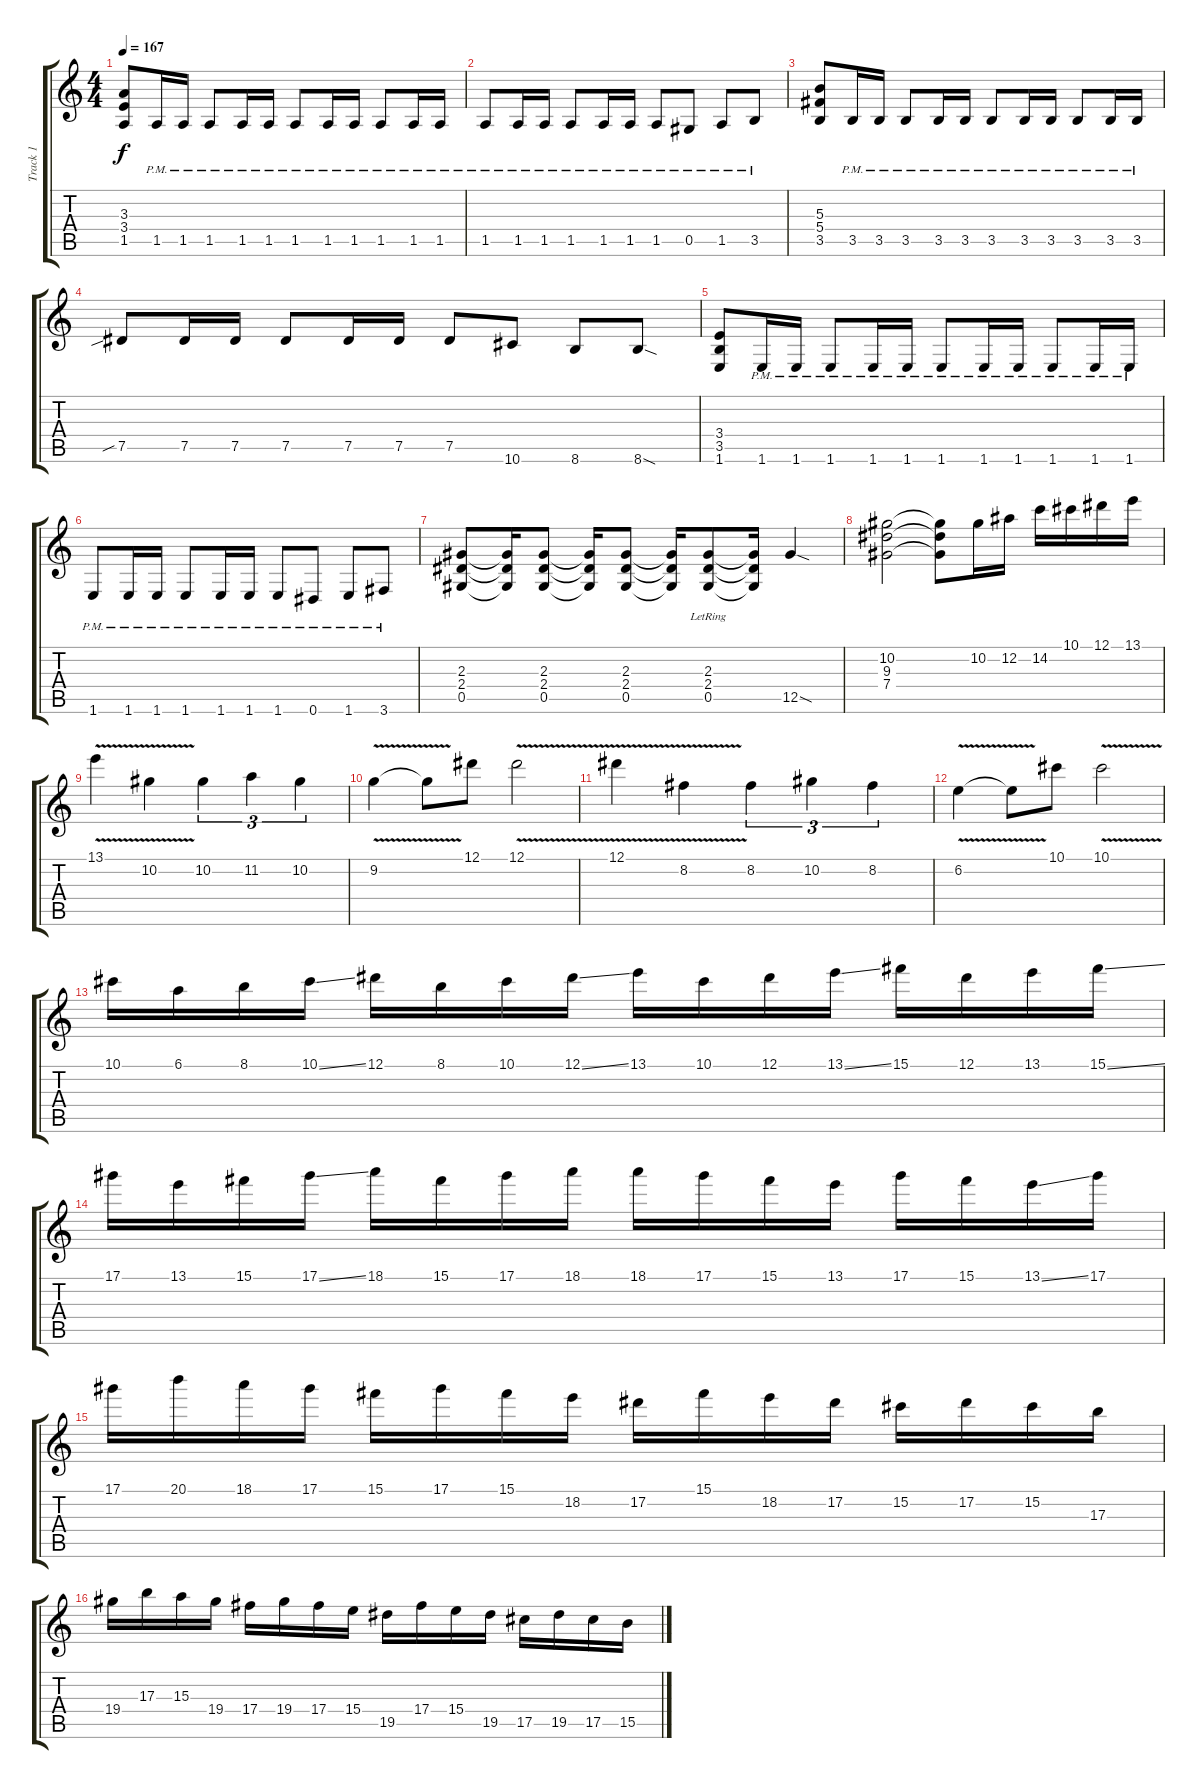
\track ("Track 1" "Track 1") {instrument distortionguitar}
\staff {score tabs}
\tuning (Eb4 Bb3 Gb3 Db3 Ab2 Eb2) {hide}
\ts (4 4)
\tempo 167
\clef g2
\ks c
(3.3 3.4 1.5).8{dy f} 1.5{pm}.16 1.5{pm}.16 1.5{pm}.8 1.5{pm}.16 1.5{pm}.16 1.5{pm}.8 1.5{pm}.16 1.5{pm}.16 1.5{pm}.8 1.5{pm}.16 1.5{pm}.16 |
1.5{pm}.8 1.5{pm}.16 1.5{pm}.16 1.5{pm}.8 1.5{pm}.16 1.5{pm}.16 1.5{pm}.8 0.5{pm}.8 1.5{pm}.8 3.5{pm}.8 |
(5.3 5.4 3.5).8 3.5{pm}.16 3.5{pm}.16 3.5{pm}.8 3.5{pm}.16 3.5{pm}.16 3.5{pm}.8 3.5{pm}.16 3.5{pm}.16 3.5{pm}.8 3.5{pm}.16 3.5{pm}.16 |
7.5{sib}.8 7.5.16 7.5.16 7.5.8 7.5.16 7.5.16 7.5.8 10.6.8 8.6.8 8.6{sod}.8 |
(3.4 3.5 1.6).8 1.6{pm}.16 1.6{pm}.16 1.6{pm}.8 1.6{pm}.16 1.6{pm}.16 1.6{pm}.8 1.6{pm}.16 1.6{pm}.16 1.6{pm}.8 1.6{pm}.16 1.6{pm}.16 |
1.6{pm}.8 1.6{pm}.16 1.6{pm}.16 1.6{pm}.8 1.6{pm}.16 1.6{pm}.16 1.6{pm}.8 0.6{pm}.8 1.6{pm}.8 3.6{pm}.8 |
(2.3 2.4 0.5).8 (2.3{t} 2.4{t} 0.5{t}).16 (2.3 2.4 0.5).8 (2.3{t} 2.4{t} 0.5{t}).16 (2.3 2.4 0.5).8 (2.3{t} 2.4{t} 0.5{t}).16 (2.3{lr} 2.4{lr} 0.5{lr}).8 (2.3{t} 2.4{t} 0.5{t}).16 12.5{sod}.4 |
(10.2 9.3 7.4).2 (10.2{t} 9.3{t} 7.4{t}).8 10.2.16 12.2.16 14.2.16 10.1.16 12.1.16 13.1.16 |
13.1{v}.4 10.2{v}.4 10.2.4{tu (3 2)} 11.2.4{tu (3 2)} 10.2.4{tu (3 2)} |
9.2{v}.4 9.2{t}.8 12.1.8 12.1{v}.2 |
12.1{v}.4 8.2{v}.4 8.2.4{tu (3 2)} 10.2.4{tu (3 2)} 8.2.4{tu (3 2)} |
6.2{v}.4 6.2{t}.8 10.1.8 10.1{v}.2 |
10.1.16 6.1.16 8.1.16 10.1{ss}.16 12.1.16 8.1.16 10.1.16 12.1{ss}.16 13.1.16 10.1.16 12.1.16 13.1{ss}.16 15.1.16 12.1.16 13.1.16 15.1{ss}.16 |
17.1.16 13.1.16 15.1.16 17.1{ss}.16 18.1.16 15.1.16 17.1.16 18.1.16 18.1.16 17.1.16 15.1.16 13.1.16 17.1.16 15.1.16 13.1{ss}.16 17.1.16 |
17.1.16 20.1.16 18.1.16 17.1.16 15.1.16 17.1.16 15.1.16 18.2.16 17.2.16 15.1.16 18.2.16 17.2.16 15.2.16 17.2.16 15.2.16 17.3.16 |
19.4.16 17.3.16 15.3.16 19.4.16 17.4.16 19.4.16 17.4.16 15.4.16 19.5.16 17.4.16 15.4.16 19.5.16 17.5.16 19.5.16 17.5.16 15.5.16
